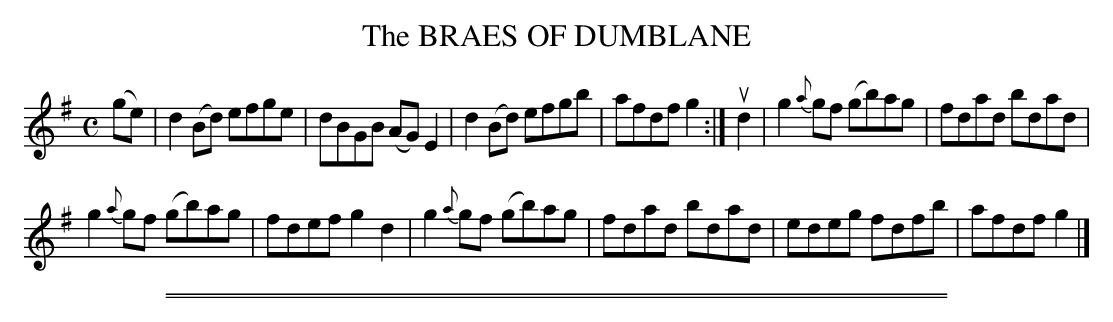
X:1
T: The BRAES OF DUMBLANE
M: C
L: 1/8
K: G
(ge) |\
d2(Bd) efge | dBGB (AG)E2 |\
d2(Bd) efgb | afdf g2 :|\
ud2 |\
g2{a}gf (gb)ag | fdad bdad |
g2{a}gf (gb)ag | fdef g2d2 |\
g2{a}gf (gb)ag | fdad bdad |\
edeg fdfb | afdf g2 |]
